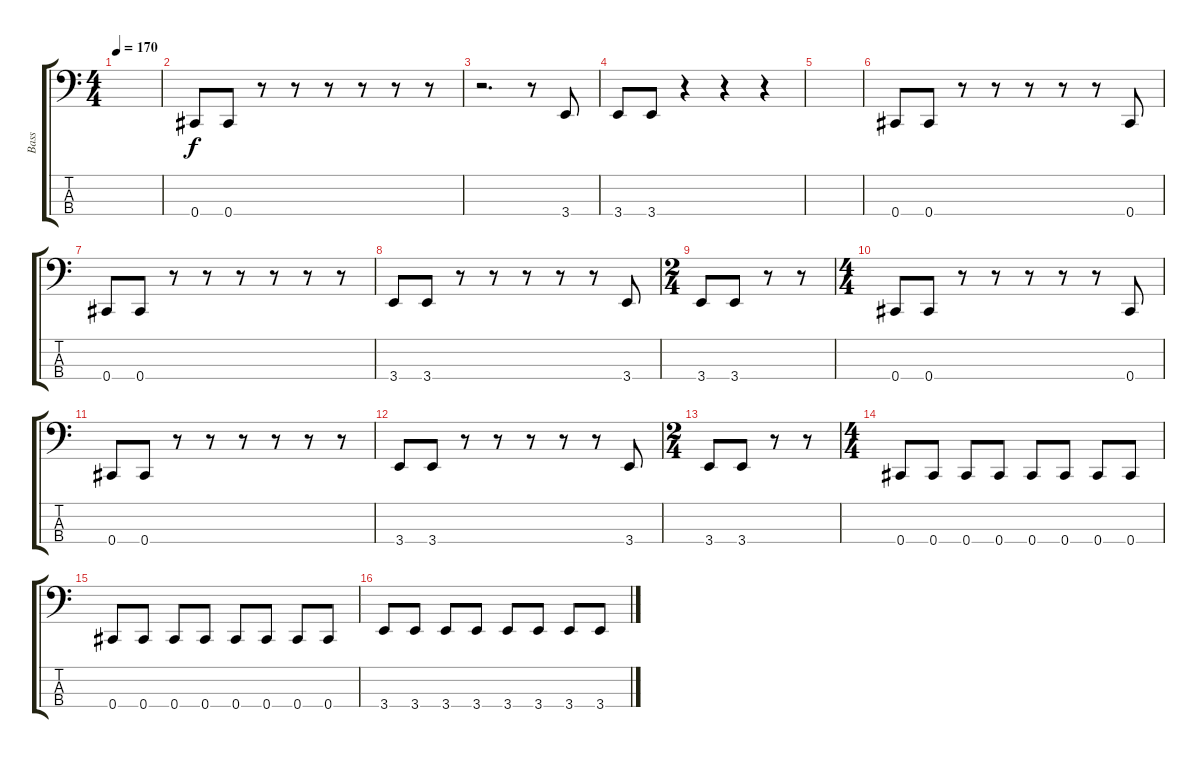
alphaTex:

\track ("Bass" "Bass") {instrument electricbassfinger}
\staff {score tabs}
\tuning (Gb2 Db2 Ab1 Db1) {hide}
\ts (4 4)
\tempo 170
\clef f4
\ks c
|
0.4.8 0.4.8 r.8 r.8 r.8 r.8 r.8 r.8 |
r.2{d} r.8 3.4.8 |
3.4.8 3.4.8 r.4 r.4 r.4 |
|
0.4.8 0.4.8 r.8 r.8 r.8 r.8 r.8 0.4.8 |
0.4.8 0.4.8 r.8 r.8 r.8 r.8 r.8 r.8 |
3.4.8 3.4.8 r.8 r.8 r.8 r.8 r.8 3.4.8 |
\ts (2 4)
3.4.8 3.4.8 r.8 r.8 |
\ts (4 4)
0.4.8 0.4.8 r.8 r.8 r.8 r.8 r.8 0.4.8 |
0.4.8 0.4.8 r.8 r.8 r.8 r.8 r.8 r.8 |
3.4.8 3.4.8 r.8 r.8 r.8 r.8 r.8 3.4.8 |
\ts (2 4)
3.4.8 3.4.8 r.8 r.8 |
\ts (4 4)
0.4.8 0.4.8 0.4.8 0.4.8 0.4.8 0.4.8 0.4.8 0.4.8 |
0.4.8 0.4.8 0.4.8 0.4.8 0.4.8 0.4.8 0.4.8 0.4.8 |
3.4.8 3.4.8 3.4.8 3.4.8 3.4.8 3.4.8 3.4.8 3.4.8
